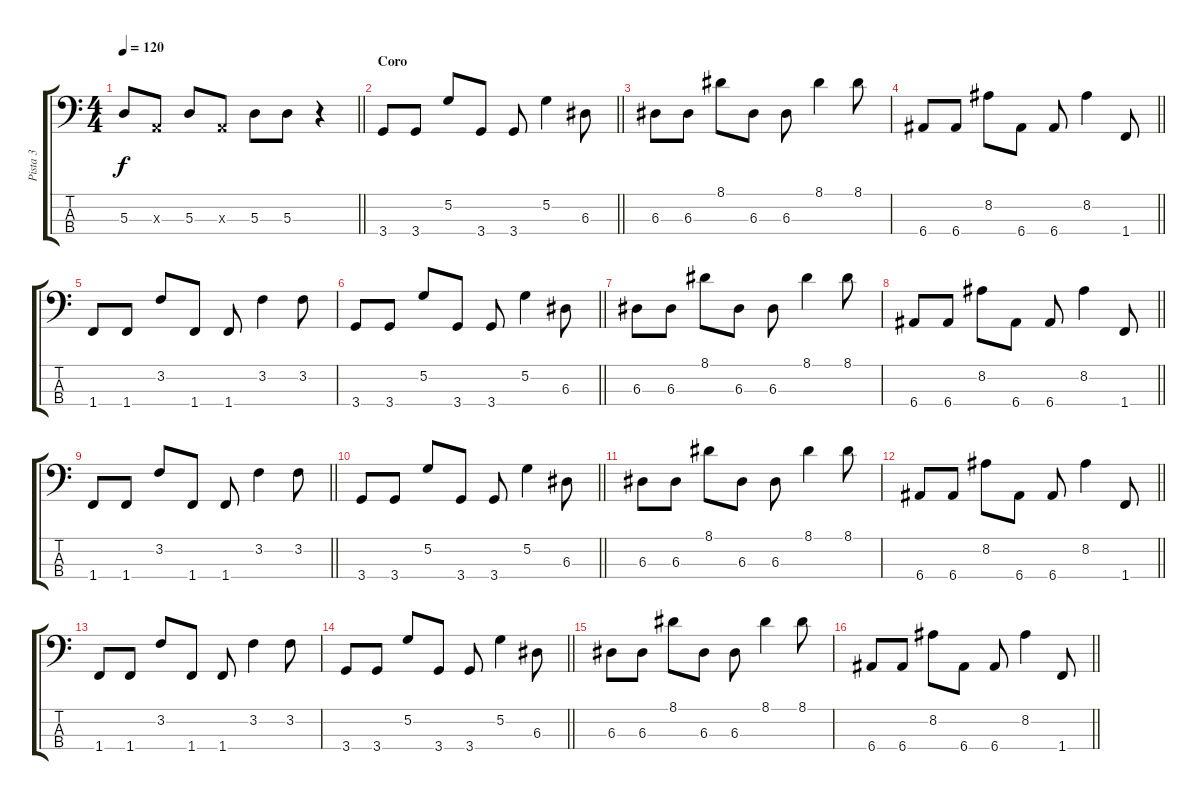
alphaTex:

\track ("Pista 3" "Pista 3") {instrument electricbassfinger}
\staff {score tabs}
\tuning (G2 D2 A1 E1) {hide}
\ts (4 4)
\tempo 120
\clef f4
\barLineRight lightlight
\ks c
5.3.8{dy f} 0.3{x}.8 5.3.8 0.3{x}.8 5.3.8 5.3.8 r.4 |
\section ("" "Coro")
\barLineRight lightlight
3.4.8 3.4.8 5.2.8 3.4.8 3.4.8 5.2.4 6.3.8 |
6.3.8 6.3.8 8.1.8 6.3.8 6.3.8 8.1.4 8.1.8 |
\barLineRight lightlight
6.4.8 6.4.8 8.2.8 6.4.8 6.4.8 8.2.4 1.4.8 |
1.4.8 1.4.8 3.2.8 1.4.8 1.4.8 3.2.4 3.2.8 |
\barLineRight lightlight
3.4.8 3.4.8 5.2.8 3.4.8 3.4.8 5.2.4 6.3.8 |
6.3.8 6.3.8 8.1.8 6.3.8 6.3.8 8.1.4 8.1.8 |
\barLineRight lightlight
6.4.8 6.4.8 8.2.8 6.4.8 6.4.8 8.2.4 1.4.8 |
\barLineRight lightlight
1.4.8 1.4.8 3.2.8 1.4.8 1.4.8 3.2.4 3.2.8 |
\section ("" "")
\barLineRight lightlight
3.4.8 3.4.8 5.2.8 3.4.8 3.4.8 5.2.4 6.3.8 |
6.3.8 6.3.8 8.1.8 6.3.8 6.3.8 8.1.4 8.1.8 |
\barLineRight lightlight
6.4.8 6.4.8 8.2.8 6.4.8 6.4.8 8.2.4 1.4.8 |
1.4.8 1.4.8 3.2.8 1.4.8 1.4.8 3.2.4 3.2.8 |
\barLineRight lightlight
3.4.8 3.4.8 5.2.8 3.4.8 3.4.8 5.2.4 6.3.8 |
6.3.8 6.3.8 8.1.8 6.3.8 6.3.8 8.1.4 8.1.8 |
\barLineRight lightlight
6.4.8 6.4.8 8.2.8 6.4.8 6.4.8 8.2.4 1.4.8
